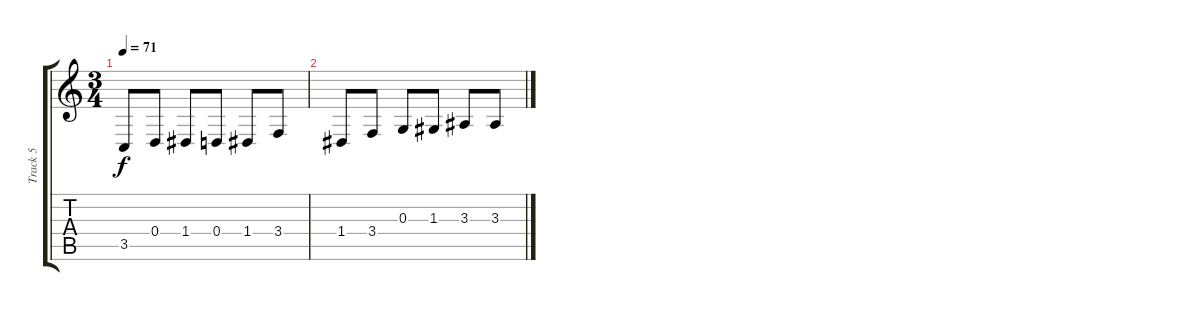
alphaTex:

\track ("Track 5" "Track 5") {instrument violin}
\staff {score tabs}
\tuning (E4 B3 G3 D3 A2 E2) {hide}
\ts (3 4)
\tempo 71
\clef g2
\ks c
3.5.8{dy f} 0.4.8 1.4.8 0.4.8 1.4.8 3.4.8 |
1.4.8 3.4.8 0.3.8 1.3.8 3.3.8 3.3.8
